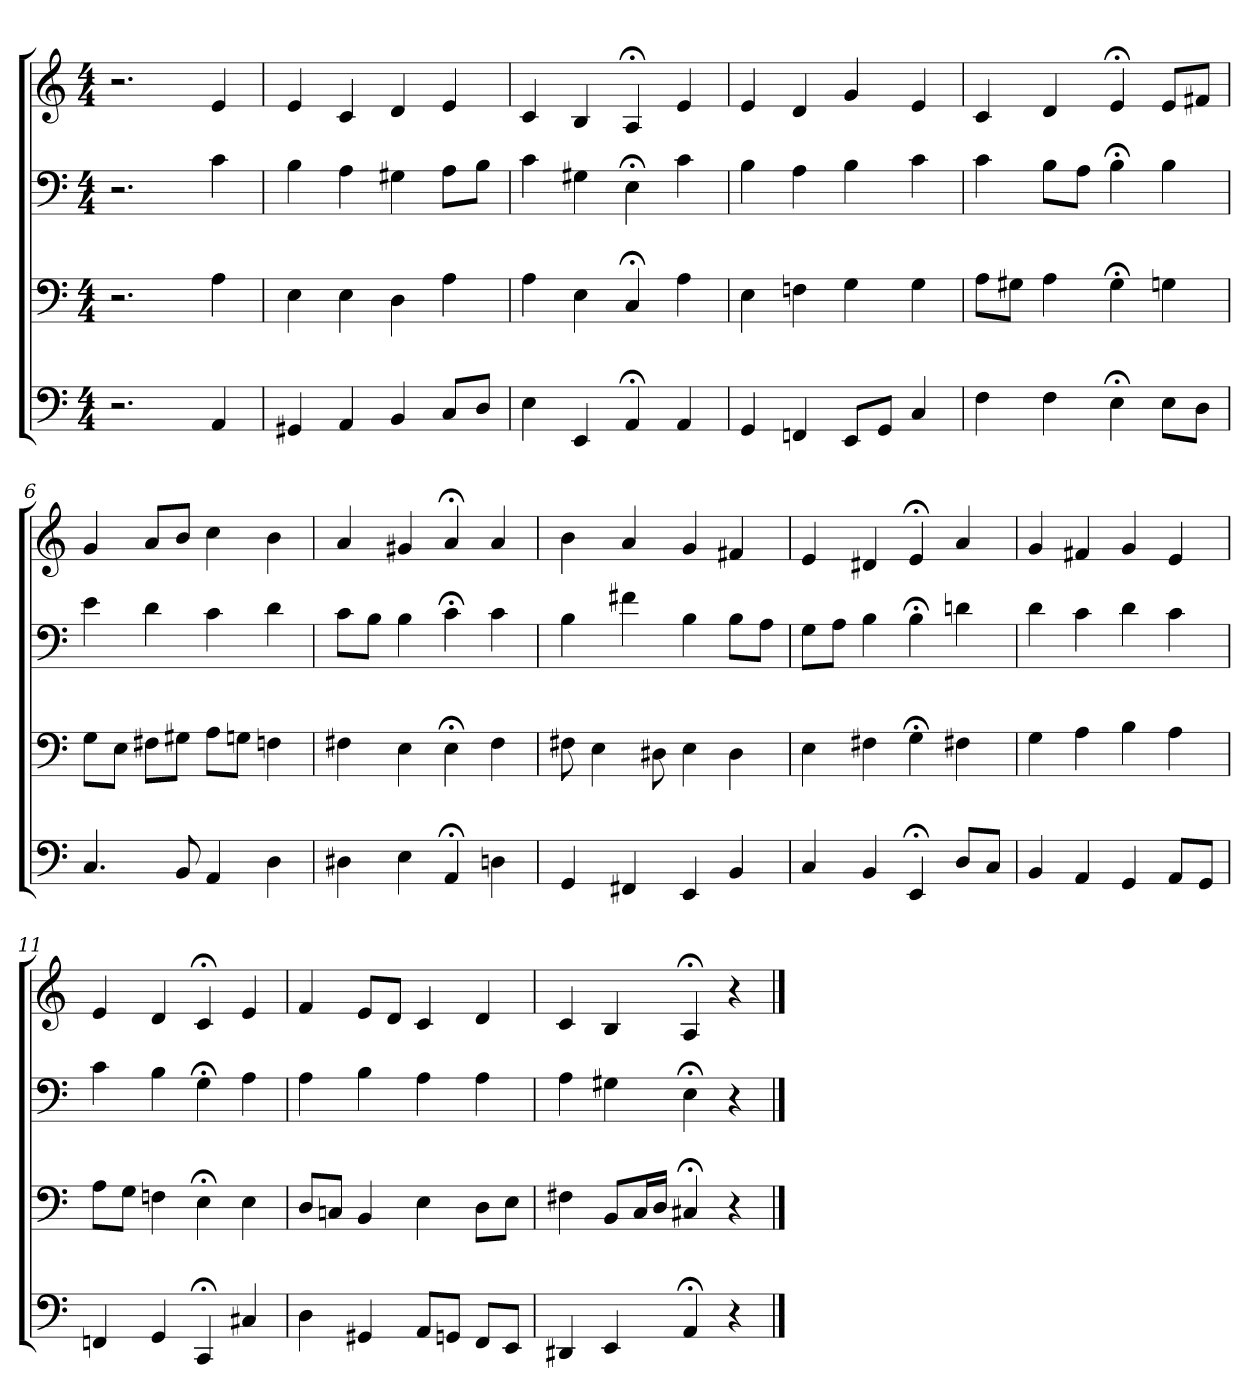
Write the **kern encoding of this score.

**kern	**kern	**kern	**kern
*part4	*part3	*part2	*part1
*staff4	*staff3	*staff2	*staff1
*clefF4	*clefF4	*clefF4	*clefG2
*k[]	*k[]	*k[]	*k[]
*C:	*C:	*C:	*a:
*M4/4	*M4/4	*M4/4	*M4/4
=1	=1	=1	=1
2.r	2.r	2.r	2.r
4AA	4A	4c	4e
=2	=2	=2	=2
4GG#X	4E	4B	4e
4AA	4E	4A	4c
4BB	4D	4G#X	4d
8C/L	4A	8A\L	4e
8D/J	.	8B\J	.
=3	=3	=3	=3
4E	4A	4c	4c
4EE	4E	4G#X	4B
4AA;<	4C;<	4E;<	4A;<
4AA	4A	4c	4e
=4	=4	=4	=4
4GG	4E	4B	4e
4FFn	4Fn	4A	4d
8EE/L	4G	4B	4g
8GG/J	.	.	.
4C	4G	4c	4e
=5	=5	=5	=5
4F	8A\L	4c	4c
.	8G#X\J	.	.
4F	4A	8B\L	4d
.	.	8A\J	.
4E;<	4G#;<	4B;<	4e;<
8E\L	4G	4B	8e/L
8D\J	.	.	8f#X/J
=6	=6	=6	=6
4.C	8G\L	4e	4g
.	8E\J	.	.
.	8F#X\L	4d	8a/L
8BB	8G#X\J	.	8b/J
4AA	8A\L	4c	4cc
.	8Gn\J	.	.
4D	4Fn	4d	4b
=7	=7	=7	=7
4D#X	4F#X	8c\L	4a
.	.	8B\J	.
4E	4E	4B	4g#X
4AA;<	4E;<	4c;<	4a;<
4Dn	4F#	4c	4a
=8	=8	=8	=8
4GG	8F#	4B	4b
.	4E	.	.
4FF#X	.	4f#X	4a
.	8D#X	.	.
4EE	4E	4B	4g
4BB	4D#	8B\L	4f#X
.	.	8A\J	.
=9	=9	=9	=9
4C	4E	8G\L	4e
.	.	8A\J	.
4BB	4F#X	4B	4d#X
4EE;<	4G;<	4B;<	4e;<
8D/L	4F#X	4dn	4a
8C/J	.	.	.
=10	=10	=10	=10
4BB	4G	4d	4g
4AA	4A	4c	4f#X
4GG	4B	4d	4g
8AA/L	4A	4c	4e
8GG/J	.	.	.
=11	=11	=11	=11
4FFn	8A\L	4c	4e
.	8G\J	.	.
4GG	4Fn	4B	4d
4CC;<	4E;<	4G;<	4c;<
4C#X	4E	4A	4e
=12	=12	=12	=12
4D	8D/L	4A	4f
.	8Cn/J	.	.
4GG#X	4BB	4B	8e/L
.	.	.	8d/J
8AA/L	4E	4A	4c
8GGn/J	.	.	.
8FF/L	8D\L	4A	4d
8EE/J	8E\J	.	.
=13	=13	=13	=13
4DD#X	4F#X	4A	4c
4EE	8BB/L	4G#X	4B
.	16C/L	.	.
.	16D/JJ	.	.
4AA;<	4C#X;<	4E;<	4A;<
4r	4r	4r	4r
==	==	==	==
*-	*-	*-	*-
